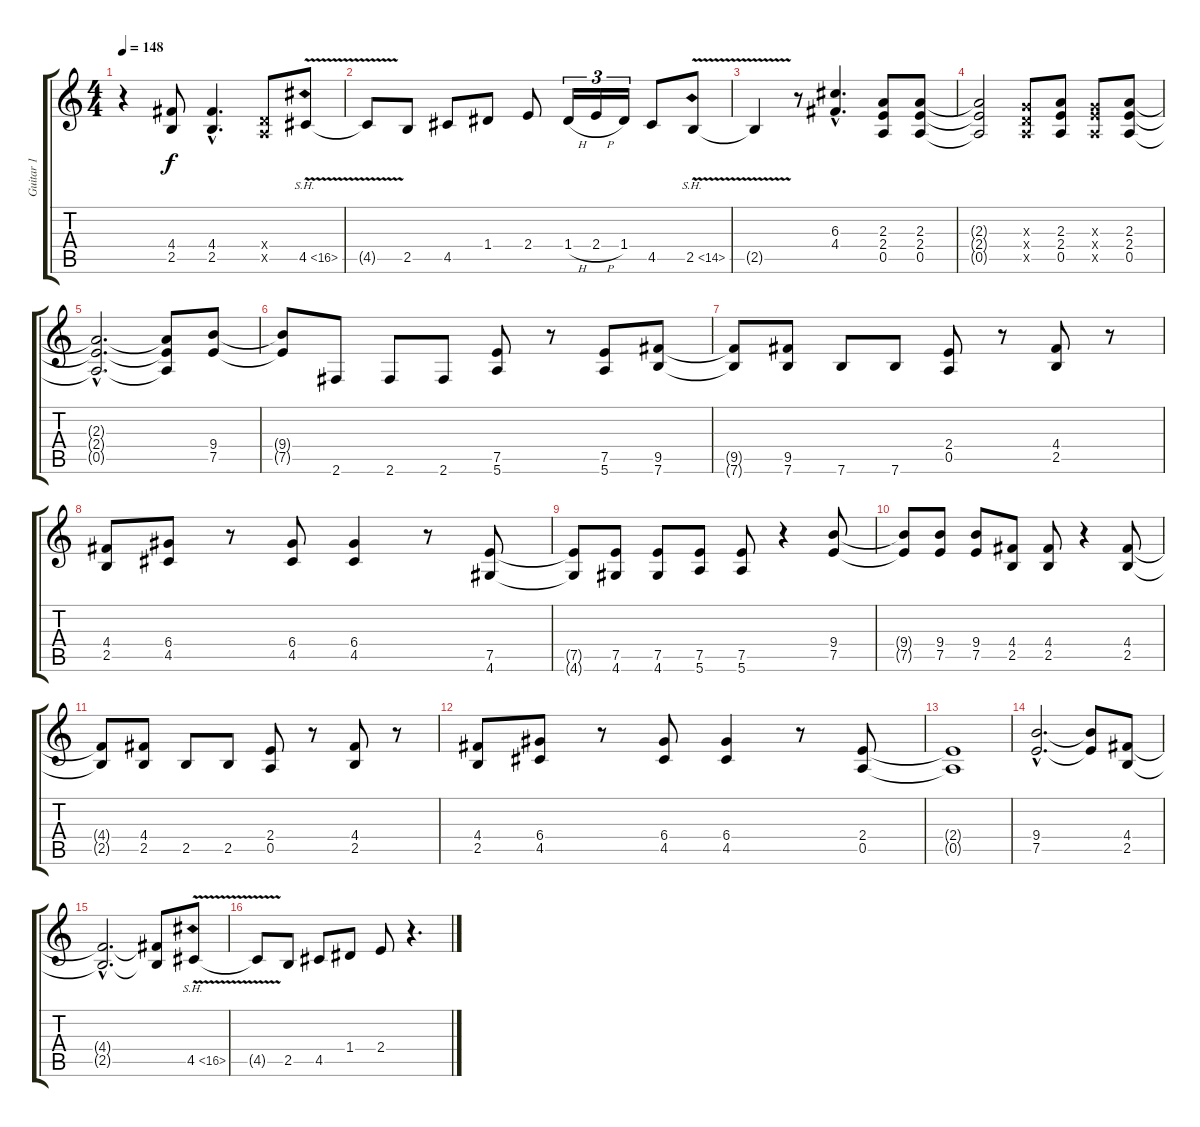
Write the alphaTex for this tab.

\track ("Guitar 1" "Guitar 1") {instrument distortionguitar}
\staff {score tabs}
\tuning (E4 B3 G3 D3 A2 E2) {hide}
\ts (4 4)
\tempo 148
\clef g2
\ks c
r.4{dy f} (4.4 2.5).8 (4.4{hac} 2.5{hac}).4{d} (0.4{x} 0.5{x}).8 4.5{sh 12 v}.8 |
4.5{t}.8 2.5.8 4.5.8 1.4.8 2.4.8 1.4{h}.16{tu (3 2)} 2.4{h}.16{tu (3 2)} 1.4.16{tu (3 2)} 4.5.8 2.5{sh 12 v}.8 |
2.5{t}.4 r.8 (6.3{hac} 4.4{hac}).4{d} (2.3 2.4 0.5).8 (2.3 2.4 0.5).8 |
(2.3{t} 2.4{t} 0.5{t}).2 (0.3{x} 0.4{x} 0.5{x}).8 (2.3 2.4 0.5).8 (0.3{x} 2.4{x} 0.5{x}).8 (2.3 2.4 0.5).8 |
(2.3{hac t} 2.4{hac t} 0.5{hac t}).2{d} (2.3{t} 2.4{t} 0.5{t}).8 (9.4 7.5).8 |
(9.4{t} 7.5{t}).8 2.6.8 2.6.8 2.6.8 (7.5 5.6).8 r.8 (7.5 5.6).8 (9.5 7.6).8 |
(9.5{t} 7.6{t}).8 (9.5 7.6).8 7.6.8 7.6.8 (2.4 0.5).8 r.8 (4.4 2.5).8 r.8 |
(4.4 2.5).8 (6.4 4.5).8 r.8 (6.4 4.5).8 (6.4 4.5).4 r.8 (7.5 4.6).8 |
(7.5{t} 4.6{t}).8 (7.5 4.6).8 (7.5 4.6).8 (7.5 5.6).8 (7.5 5.6).8 r.4 (9.4 7.5).8 |
(9.4{t} 7.5{t}).8 (9.4 7.5).8 (9.4 7.5).8 (4.4 2.5).8 (4.4 2.5).8 r.4 (4.4 2.5).8 |
(4.4{t} 2.5{t}).8 (4.4 2.5).8 2.5.8 2.5.8 (2.4 0.5).8 r.8 (4.4 2.5).8 r.8 |
(4.4 2.5).8 (6.4 4.5).8 r.8 (6.4 4.5).8 (6.4 4.5).4 r.8 (2.4 0.5).8 |
(2.4{t} 0.5{t}).1 |
(9.4{hac} 7.5{hac}).2{d} (9.4{t} 7.5{t}).8 (4.4 2.5).8 |
(4.4{hac t} 2.5{hac t}).2{d} (4.4{t} 2.5{t}).8 4.5{sh 12 v}.8 |
4.5{t}.8 2.5.8 4.5.8 1.4.8 2.4.8 r.4{d}
